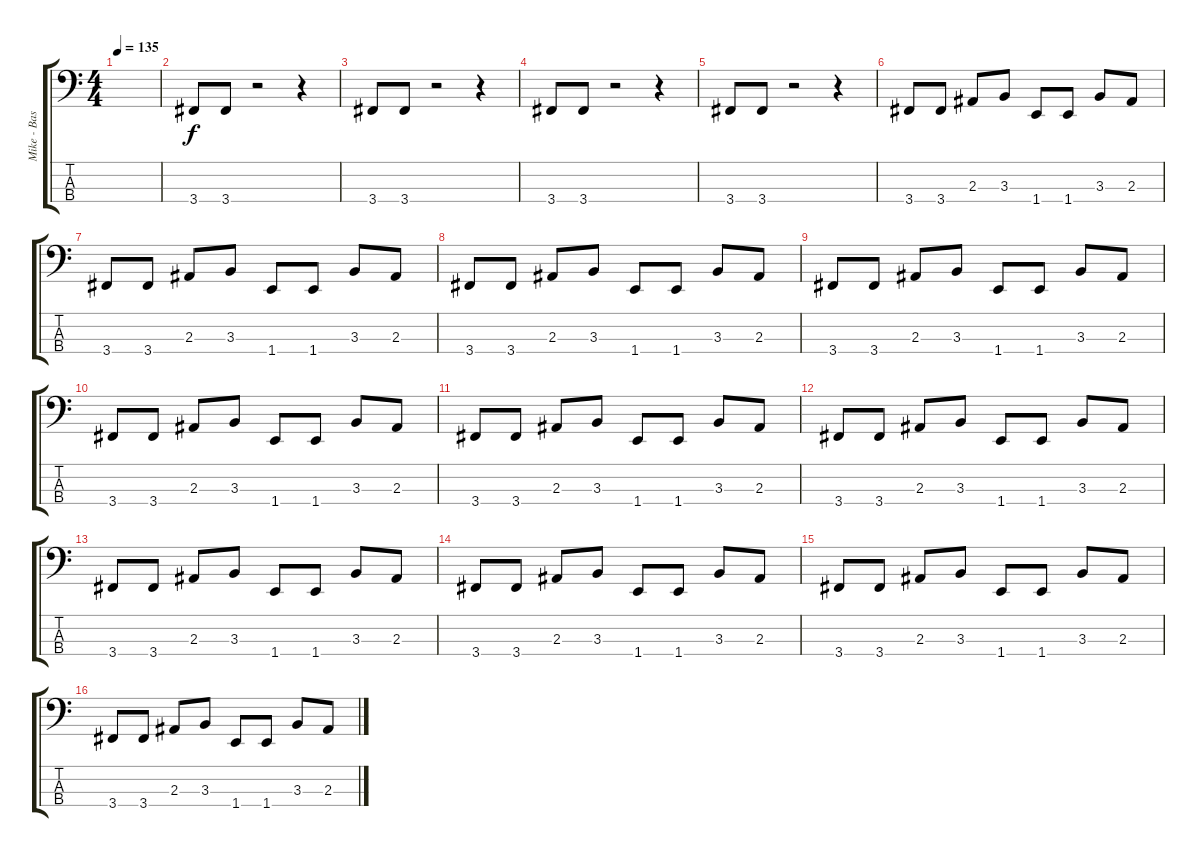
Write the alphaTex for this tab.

\track ("Mike - Bass Left" "Mike - Bas") {instrument electricbasspick}
\staff {score tabs}
\tuning (Gb2 Db2 Ab1 Eb1) {hide}
\ts (4 4)
\tempo 135
\clef f4
\ks c
|
3.4.8 3.4.8 r.2 r.4 |
3.4.8 3.4.8 r.2 r.4 |
3.4.8 3.4.8 r.2 r.4 |
3.4.8 3.4.8 r.2 r.4 |
3.4.8 3.4.8 2.3.8 3.3.8 1.4.8 1.4.8 3.3.8 2.3.8 |
3.4.8 3.4.8 2.3.8 3.3.8 1.4.8 1.4.8 3.3.8 2.3.8 |
3.4.8 3.4.8 2.3.8 3.3.8 1.4.8 1.4.8 3.3.8 2.3.8 |
3.4.8 3.4.8 2.3.8 3.3.8 1.4.8 1.4.8 3.3.8 2.3.8 |
3.4.8 3.4.8 2.3.8 3.3.8 1.4.8 1.4.8 3.3.8 2.3.8 |
3.4.8 3.4.8 2.3.8 3.3.8 1.4.8 1.4.8 3.3.8 2.3.8 |
3.4.8 3.4.8 2.3.8 3.3.8 1.4.8 1.4.8 3.3.8 2.3.8 |
3.4.8 3.4.8 2.3.8 3.3.8 1.4.8 1.4.8 3.3.8 2.3.8 |
3.4.8 3.4.8 2.3.8 3.3.8 1.4.8 1.4.8 3.3.8 2.3.8 |
3.4.8 3.4.8 2.3.8 3.3.8 1.4.8 1.4.8 3.3.8 2.3.8 |
3.4.8 3.4.8 2.3.8 3.3.8 1.4.8 1.4.8 3.3.8 2.3.8
